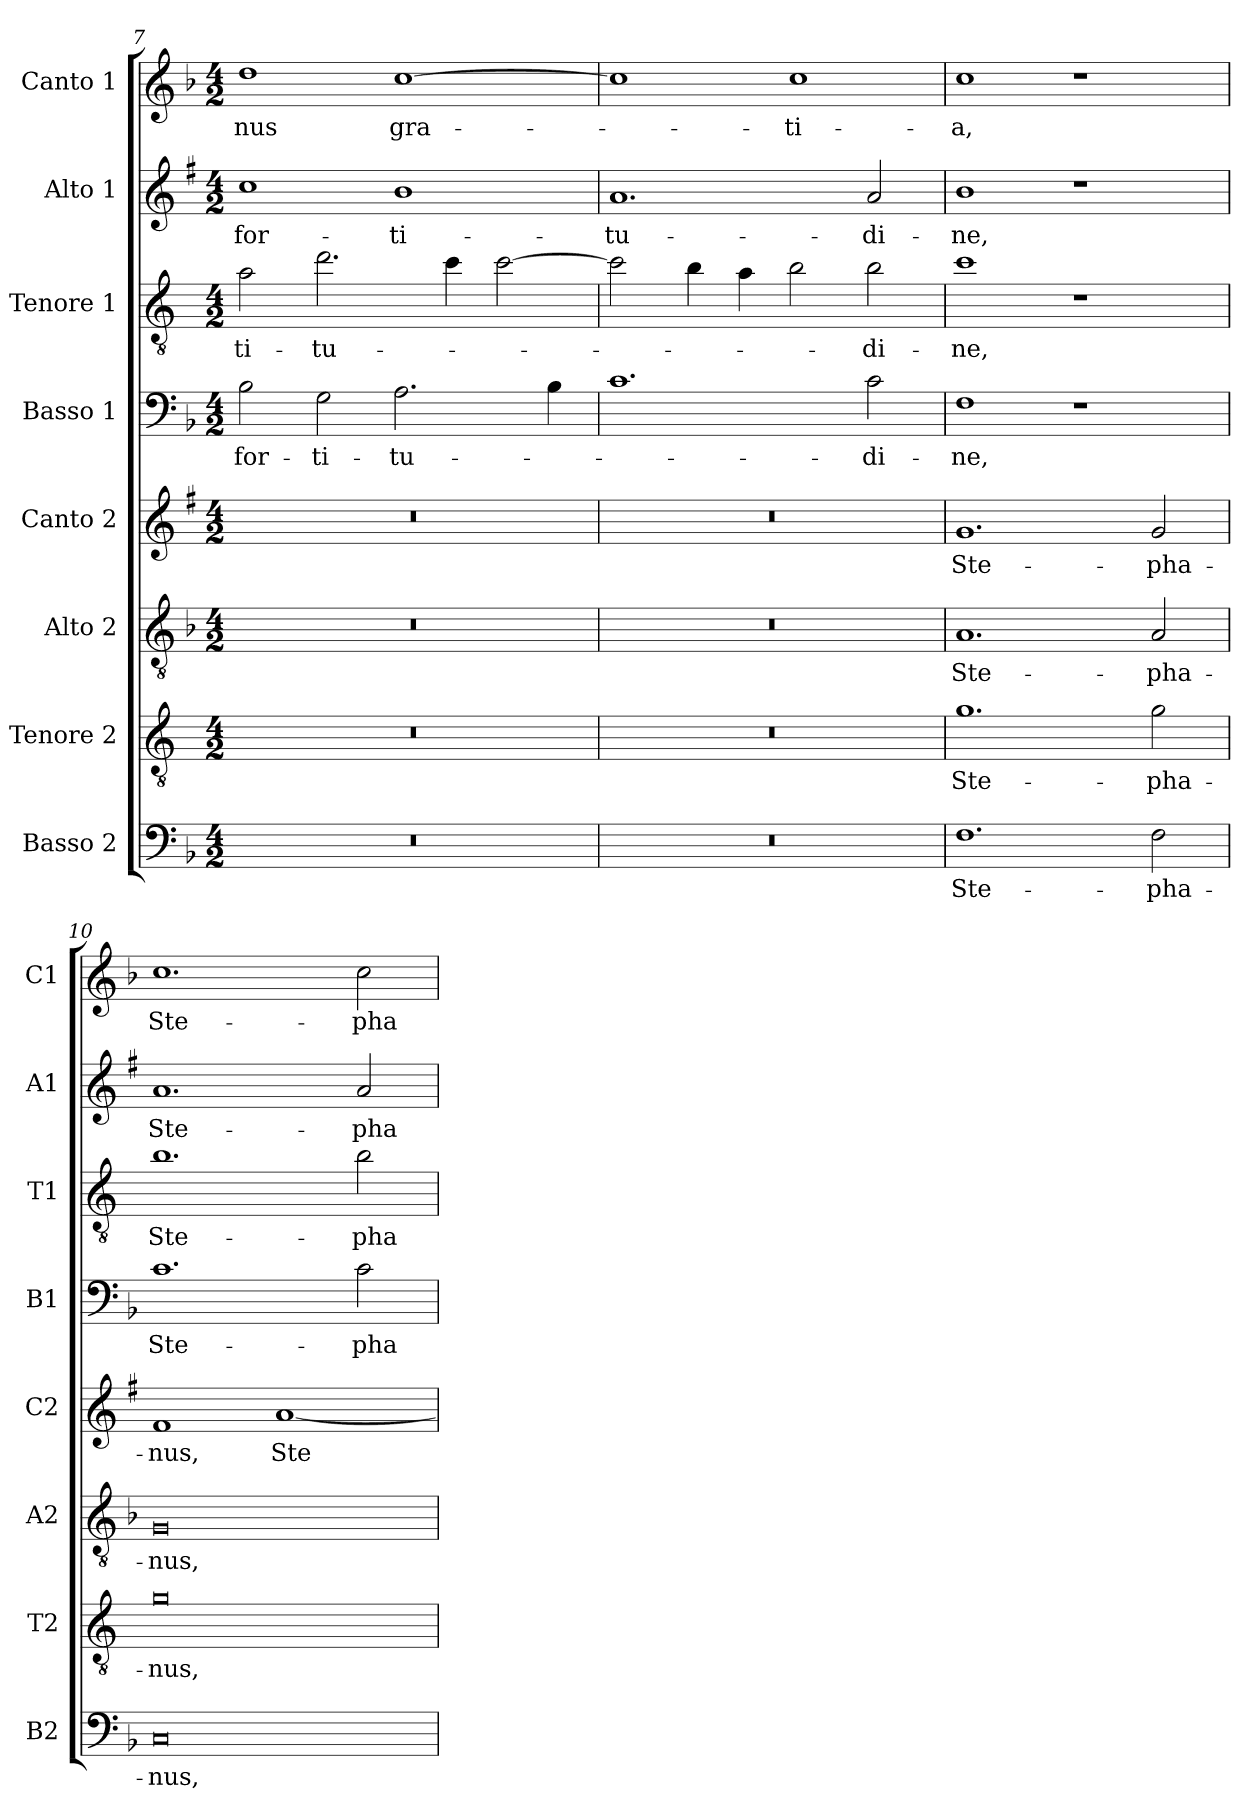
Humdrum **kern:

**kern	**text	**kern	**text	**kern	**text	**kern	**text	**kern	**text	**kern	**text	**kern	**text	**kern	**text
*part8	*part8	*part7	*part7	*part6	*part6	*part5	*part5	*part4	*part4	*part3	*part3	*part2	*part2	*part1	*part1
*staff8	*staff8	*staff7	*staff7	*staff6	*staff6	*staff5	*staff5	*staff4	*staff4	*staff3	*staff3	*staff2	*staff2	*staff1	*staff1
*I"Basso 2	*	*I"Tenore 2	*	*I"Alto 2	*	*I"Canto 2	*	*I"Basso 1	*	*I"Tenore 1	*	*I"Alto 1	*	*I"Canto 1	*
*I'B2	*	*I'T2	*	*I'A2	*	*I'C2	*	*I'B1	*	*I'T1	*	*I'A1	*	*I'C1	*
*clefF4	*	*clefGv2	*	*clefGv2	*	*clefG2	*	*clefF4	*	*clefGv2	*	*clefG2	*	*clefG2	*
*	*	*ITrd4c7	*	*	*	*ITrd1c2	*	*	*	*ITrd4c7	*	*ITrd1c2	*	*	*
*k[b-]	*	*k[b-]	*	*k[b-]	*	*k[b-]	*	*k[b-]	*	*k[b-]	*	*k[b-]	*	*k[b-]	*
*F:	*	*F:	*	*F:	*	*F:	*	*F:	*	*F:	*	*F:	*	*F:	*
*M4/2	*	*M4/2	*	*M4/2	*	*M4/2	*	*M4/2	*	*M4/2	*	*M4/2	*	*M4/2	*
=7	=7	=7	=7	=7	=7	=7	=7	=7	=7	=7	=7	=7	=7	=7	=7
!	!	!	!	!	!	!	!	!	!LO:LY:b	!	!LO:LY:b	!	!LO:LY:b	!	!LO:LY:b
0r	.	0r	.	0r	.	0r	.	2B-\	for-	2d\	-ti-	1b-	for-	1dd	-nus
!	!	!	!	!	!	!	!	!	!LO:LY:b	!	!LO:LY:b	!	!	!	!
.	.	.	.	.	.	.	.	2G\	-ti-	2.g\	-tu-	.	.	.	.
!	!	!	!	!	!	!	!	!	!LO:LY:b	!	!	!	!LO:LY:b	!	!LO:LY:b
.	.	.	.	.	.	.	.	2.A\	-tu-	.	.	1a	-ti-	[1cc	gra-
.	.	.	.	.	.	.	.	.	.	4f\	.	.	.	.	.
.	.	.	.	.	.	.	.	.	.	[2f\	.	.	.	.	.
.	.	.	.	.	.	.	.	4B-\	.	.	.	.	.	.	.
=8	=8	=8	=8	=8	=8	=8	=8	=8	=8	=8	=8	=8	=8	=8	=8
!	!	!	!	!	!	!	!	!	!	!	!	!	!LO:LY:b	!	!
0r	.	0r	.	0r	.	0r	.	1.c	.	2f\]	.	1.g	-tu-	1cc]	.
.	.	.	.	.	.	.	.	.	.	4e\	.	.	.	.	.
.	.	.	.	.	.	.	.	.	.	4d\	.	.	.	.	.
!	!	!	!	!	!	!	!	!	!	!	!	!	!	!	!LO:LY:b
.	.	.	.	.	.	.	.	.	.	2e\	.	.	.	1cc	-ti-
!	!	!	!	!	!	!	!	!	!LO:LY:b	!	!LO:LY:b	!	!LO:LY:b	!	!
.	.	.	.	.	.	.	.	2c\	-di-	2e\	-di-	2g/	-di-	.	.
=9	=9	=9	=9	=9	=9	=9	=9	=9	=9	=9	=9	=9	=9	=9	=9
!	!LO:LY:b	!	!LO:LY:b	!	!LO:LY:b	!	!LO:LY:b	!	!LO:LY:b	!	!LO:LY:b	!	!LO:LY:b	!	!LO:LY:b
1.F	Ste-	1.c	Ste-	1.A	Ste-	1.f	Ste-	1F	-ne,	1f	-ne,	1a	-ne,	1cc	-a,
.	.	.	.	.	.	.	.	1r	.	1r	.	1r	.	1r	.
!	!LO:LY:b	!	!LO:LY:b	!	!LO:LY:b	!	!LO:LY:b	!	!	!	!	!	!	!	!
2F\	-pha-	2c\	-pha-	2A/	-pha-	2f/	-pha-	.	.	.	.	.	.	.	.
!!LO:PB:g=z
=10	=10	=10	=10	=10	=10	=10	=10	=10	=10	=10	=10	=10	=10	=10	=10
!	!LO:LY:b	!	!LO:LY:b	!	!LO:LY:b	!	!LO:LY:b	!	!LO:LY:b	!	!LO:LY:b	!	!LO:LY:b	!	!LO:LY:b
0C	-nus,	0c	-nus,	0G	-nus,	1e	-nus,	1.c	Ste-	1.e	Ste-	1.g	Ste-	1.cc	Ste-
!	!	!	!	!	!	!	!LO:LY:b	!	!	!	!	!	!	!	!
.	.	.	.	.	.	[1g	Ste-	.	.	.	.	.	.	.	.
!	!	!	!	!	!	!	!	!	!LO:LY:b	!	!LO:LY:b	!	!LO:LY:b	!	!LO:LY:b
.	.	.	.	.	.	.	.	2c\	-pha-	2e\	-pha-	2g/	-pha-	2cc\	-pha-
=	=	=	=	=	=	=	=	=	=	=	=	=	=	=	=
*-	*-	*-	*-	*-	*-	*-	*-	*-	*-	*-	*-	*-	*-	*-	*-
